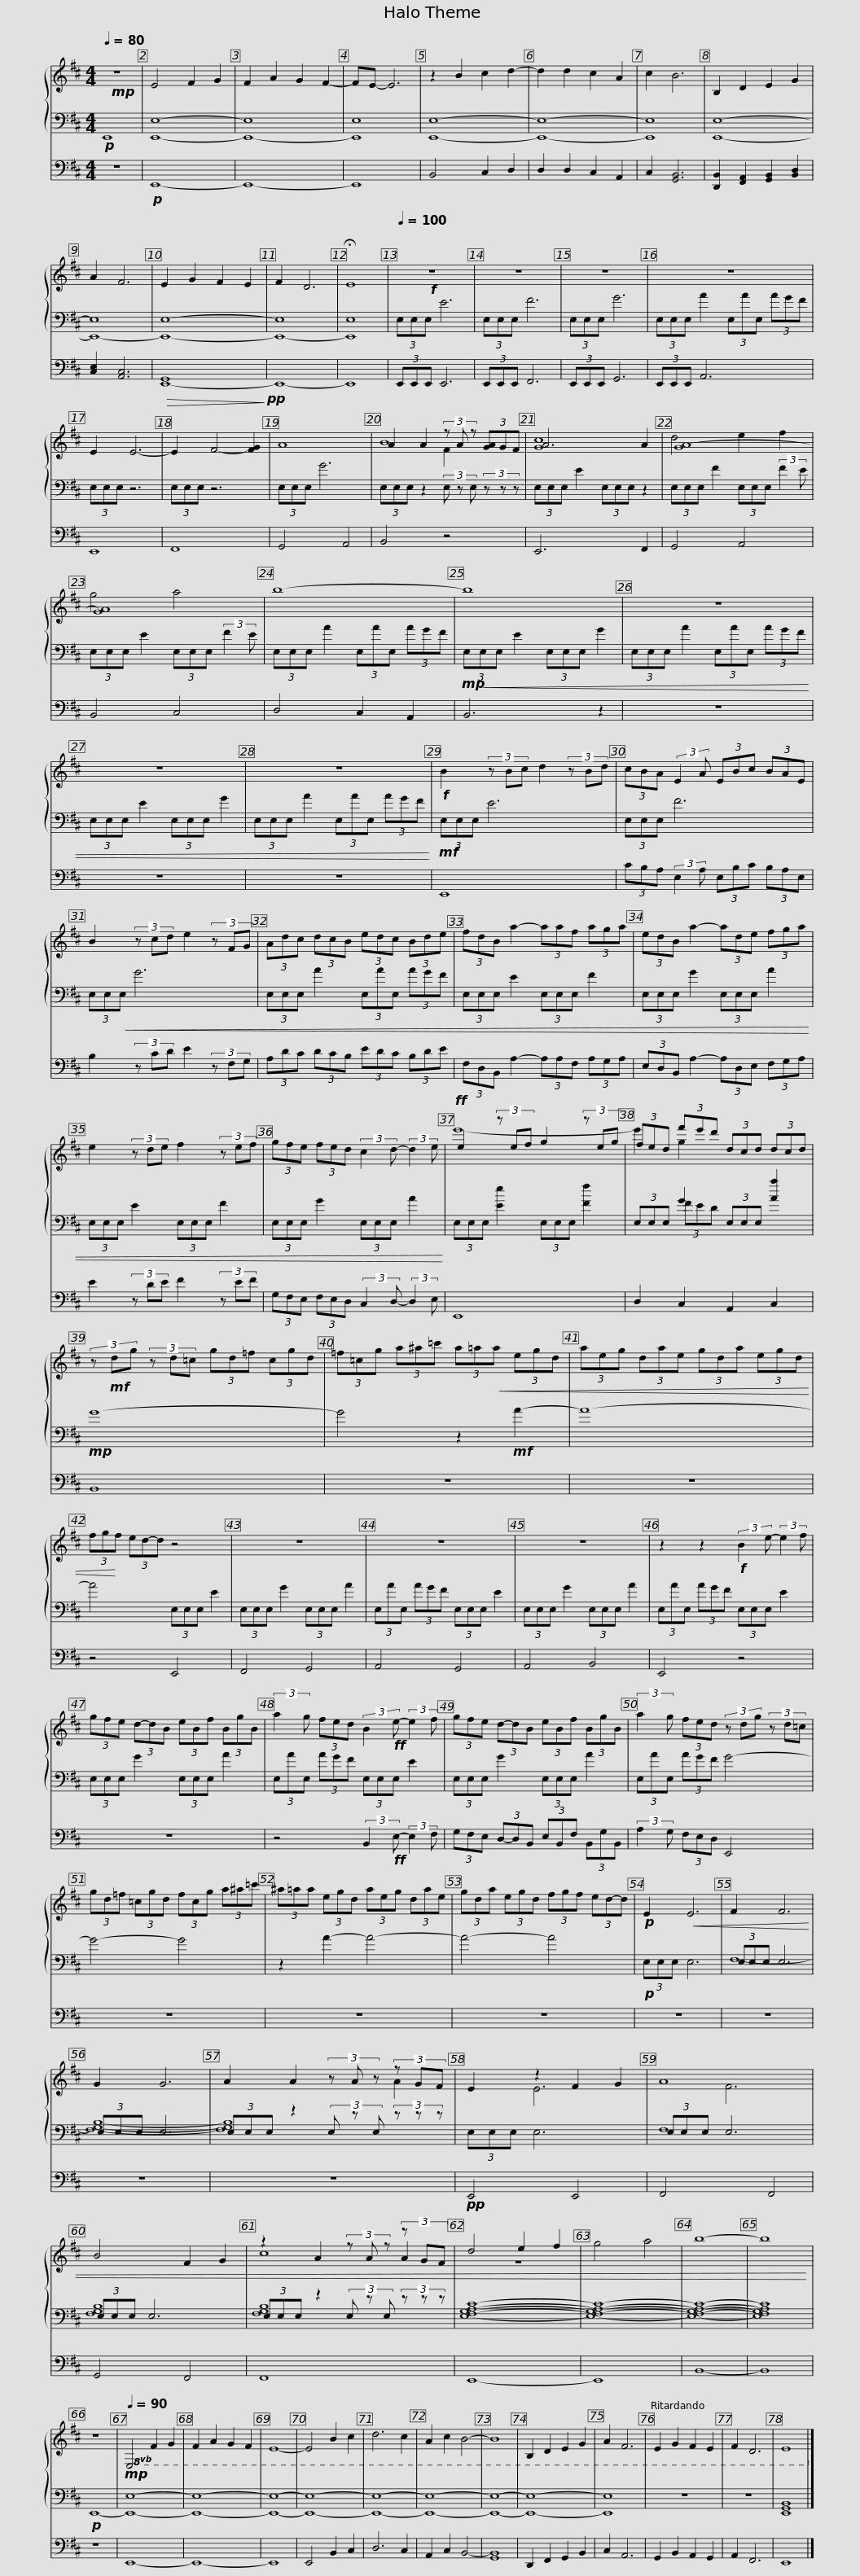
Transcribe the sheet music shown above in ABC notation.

X:1
%%score { ( 1 3 4 ) | ( 2 5 ) } 6
L:1/8
Q:1/4=80
M:4/4
I:linebreak $
K:D
V:1 treble
V:3 treble
V:4 treble
V:2 bass
V:5 bass
V:6 bass
V:1
!mp! z8 | E4 F2 G2 | F2 A2 G2 F2- | FE- E6 | z2 B2 c2 d2- | %5
 d2 d2 c2 A2 | c2 B6 | B,2 D2 E2 G2 | A2 F6 |$ E2 G2 F2 E2 | %10
 F2 D6 | !fermata!E8 |!f![Q:1/4=100] z8 | z8 | z8 | %15
 z8 |$ E2 E6- | E2 F4- [FG]2 | A8 | A2 A2 (3z A z (3[GA]GF | %20
 A6 A2 |$ [GA-]8 | [GA]8 | b8- | b8 |$ %25
 z8 | z8 | z8 |!f! B2 (3z Bc d2 (3z Bd |$ (3cBA (3:2:2E2 A (3EBc (3BAE | %30
 B2 (3z cd e2 (3z FG | (3Adc (3dcB (3edc (3Bde |$ (3fdB a2- (3aaf (3aga | (3edB a2- (3ade (3fga | e2 (3z de f2 (3z ef |$ %35
 (3gfe (3fed (3:2:2c2 d- (3:2:2d2 e |!ff! e2 (3z ef g2 (3z eg | (3fed (3f'e'd' (3dcd (3dcd |$ (3z!mf! dg (3z d=c (3gd=f (3cgd | (3=f=cg (3a^a=c' (3a=a!<(!a (3egd | %40
 (3aeg (3dae (3gda (3egd |$ (3fg!<)!f (3ed-d z4 | z8 | z8 | z8 |$ %45
 z2 z2!f! (3:2:2B2 e- (3:2:2e2 f | (3gfe (3d-dB (3eBf (3BgB | (3:2:2a2 g (3fed (3:2:2B2!ff! e- (3:2:2e2 f |$ (3gfe (3d-dB (3eBf (3BgB | (3:2:2a2 g (3fed (3z dg (3z d=c | %50
 (3gd=f (3=cgd (3fcg (3a^a=c' |$ (3^a=aa (3egd (3aeg (3dae | (3gda (3egd (3fgf (3ed-d |!p! E2!<(! E6 | F2 F6 | %55
 G2 G6 |$ A2 A2 (3z A z (3z GF | E2 z2 F2 G2 | A8 | B4 F2 G2 |$ %60
 z2 A2 (3z A z (3z GF | d4 e2 f2 | g4 a4 | b8- | b8!<)! | %65
 z8 |!mp![Q:1/4=90]!8vb(! E,4 F,2 G,2 | F,2 A,2 G,2 F,2 | E,8- |$ E,4 B,2 C2 | %70
 D6 C2 | A,2 C2 B,4- | B,8 | B,,2 D,2 E,2 G,2 | A,2 F,6 | %75
 E,2 G,2 F,2 E,2 | F,2 D,6 | E,8!8vb)! |] %78
V:2
!p! E,,8 | [E,,E,]8- | [E,,-E,]8 | [E,,E,]8 | [E,,E,]8- | %5
 [E,,E,]8- | [E,,E,]8 | [E,,E,]8- | [E,,-E,]8 |$ [E,,E,]8- | %10
 [E,,-E,]8 | [E,,E,]8 | (3E,E,E, E6 | (3E,E,E, F6 | (3E,E,E, G6 | %15
 (3E,E,E, A2 (3E,AE, (3AGF |$ (3E,E,E, z6 | (3E,E,E, z6 | (3E,E,E, G6 | (3E,E,E, z2 (3E, z E, (3z z z | %20
 (3E,E,E, E2 (3E,E,E, z2 |$ (3E,E,E, F2 (3E,E,E, (3:2:2F2 E | (3E,E,E, E2 (3E,E,E, (3:2:2F2 E | (3E,E,E, A2 (3E,AE, (3AGF |!mp!!<(! (3E,E,E, E2 (3E,E,E, G2 |$ %25
 (3E,E,E, A2 (3E,AE, (3AGF | (3E,E,E, E2 (3E,E,E, G2 | (3E,E,E, A2 (3E,AE, (3AGF!<)! |!mf! (3E,E,E, E6 |$ (3E,E,E, F6 | %30
 (3E,E,!<(!E, G6 | (3E,E,E, A2 (3E,AE, (3AGF |$ (3E,E,E, E2 (3E,E,E, F2 | (3E,E,E, G2 (3E,E,E, A2 | (3E,E,E, E2 (3E,E,E, F2 |$ %35
 (3E,E,E, G2 (3E,E,E, A2!<)! | (3E,E,E, [Ee]2 (3E,E,E, [Ff]2 | (3E,E,E, G2 (3E,E,E, [Aa]2 |$!mp! G8- | G4 z2!mf! A2- | %40
 A8- |$ A4 (3E,E,E, E2 | (3E,E,E, G2 (3E,E,E, A2 | (3E,AE, (3AGF (3E,E,E, E2 | (3E,E,E, G2 (3E,E,E, A2 |$ %45
 (3E,AE, (3AGF (3E,E,E, E2 | (3E,E,E, G2 (3E,E,E, A2 | (3E,AE, (3AGF (3E,E,E, E2 |$ (3E,E,E, G2 (3E,E,E, A2 | (3E,AE, (3AGF G4- | %50
 G4- G4 |$ z2 A2- A4- | A4- A4 |!p! (3E,E,E, E,6 | (3E,E,E, E,6 | %55
 (3E,E,E, E,6 |$ (3E,E,E, z2 (3E, z E, (3z z z | (3E,E,E, E,6 | (3E,E,E, E,6 | (3E,E,E, E,6 |$ %60
 (3E,E,E, z2 (3E, z E, (3z z z | [E,F,G,A,C]8- | [E,F,G,A,C]8- | [E,F,G,A,C]8- | [E,F,G,A,C]8 | %65
!p! E,,8- | [E,,E,]8- | [E,,E,]8- | [E,,E,]8- |$ [E,,E,]8- | %70
 [E,,E,]8- | [E,,E,]8- | [E,,E,]8- | [E,,E,]8- | [E,,E,]8 | %75
 z8 | z8 | [E,,G,,B,,]8 |] %78
V:3
 x8 | x8 | x8 | x8 | x8 | %5
 x8 | x8 | x8 | x8 |$ x8 | %10
 x8 | x8 | x8 | x8 | x8 | %15
 x8 |$ x8 | x8 | x8 | B8 | %20
 [Gc]8 |$ d4 e2 f2 | g4 a4 | x8 | x8 |$ %25
 x8 | x8 | x8 | x8 |$ x8 | %30
 x8 | x8 |$ x8 | x8 | x8 |$ %35
 x8 | e'8- | e'2 g2 x4 |$ x8 | x8 | %40
 x8 |$ x8 | x8 | x8 | x8 |$ %45
 x8 | x8 | x8 |$ x8 | x8 | %50
 x8 |$ x8 | x8 | x8 | x8 | %55
 x8 |$ x6 A2 | x2 E6 | x2 F6 | x8 |$ %60
 x6 A2 | x8 | x8 | x8 | x8 | %65
 x8 |!8vb(! x8 | x8 | x8 |$ x8 | %70
 x8 | x8 | x8 | x8 | x8 | %75
 x8 | x8 | x8!8vb)! |] %78
V:4
 x8 | x8 | x8 | x8 | x8 | %5
 x8 | x8 | x8 | x8 |$ x8 | %10
 x8 | x8 | x8 | x8 | x8 | %15
 x8 |$ x8 | x8 | x8 | x4 F2 x2 | %20
 x8 |$ x8 | x8 | x8 | x8 |$ %25
 z8 | x8 | x8 | x8 |$ x8 | %30
 x8 | x8 |$ x8 | x8 | x8 |$ %35
 x8 | x8 | x8 |$ x8 | x8 | %40
 x8 |$ x8 | x8 | x8 | x8 |$ %45
 x8 | x8 | x8 |$ x8 | x8 | %50
 x8 |$ x8 | x8 | x8 | x8 | %55
 x8 |$ x8 | x8 | x8 | x8 |$ %60
 c8 | z8 | x8 | x8 | x8 | %65
 x8 |!8vb(! x8 | x8 | x8 |$ x8 | %70
 x8 | x8 | x8 | x8 | x8 | %75
 x8 | x8 | x8!8vb)! |] %78
V:5
 x8 | x8 | x8 | x8 | x8 | %5
 x8 | x8 | x8 | x8 |$ x8 | %10
 x8 | x8 | x8 | x8 | x8 | %15
 x8 |$ x8 | x8 | x8 | x8 | %20
 x8 |$ x8 | x8 | x8 | x8 |$ %25
 x8 | x8 | x8 | x8 |$ x8 | %30
 x8 | x8 |$ x8 | x8 | x8 |$ %35
 x8 | x8 | x2 (3FED x4 |$ x8 | x8 | %40
 x8 |$ x8 | x8 | x8 | x8 |$ %45
 x8 | x8 | x8 |$ x8 | x8 | %50
 x8 |$ x8 | x8 | x8 | F,8- | %55
 [F,G,B,]8- |$ [F,G,B,]8 | x8 | F,8 | [F,G,B,]8 |$ %60
 [F,G,B,]8 | x8 | x8 | x8 | x8 | %65
 x8 | x8 | x8 | x8 |$ x8 | %70
 x8 | x8 | x8 | x8 | x8 | %75
 x8 | x8 | x8 |] %78
V:6
 z8 |!p! E,,8- | E,,8- | E,,8 | B,,4 C,2 D,2 | %5
 D,2 D,2 C,2 A,,2 | C,2 [G,,B,,]6 | [D,,B,,]2 [F,,A,,]2 [G,,B,,]2 [B,,D,]2 | [C,E,]2 [A,,C,]6 |$!>(! [E,,-G,,]8!>)!!pp! | %10
 E,,8- | E,,8 | (3E,,E,,E,, E,,6 | (3E,,E,,E,, F,,6 | (3E,,E,,E,, G,,6 | %15
 (3E,,E,,E,, A,,6 |$ E,,8 | F,,8 | G,,4 A,,4 | B,,4 z4 | %20
 E,,6 F,,2 |$ G,,4 A,,4 | B,,4 C,4 | D,4 C,2 A,,2 | B,,6 z2 |$ %25
 z8 | z8 | z8 | E,,8 |$ (3CB,A, (3:2:2E,2 A, (3E,B,C (3B,A,E, | %30
 B,2 (3z CD E2 (3z F,G, | (3A,DC (3DCB, (3EDC (3B,DE |$ (3F,D,B,, A,2- (3A,A,F, (3A,G,A, | (3E,D,B,, A,2- (3A,D,E, (3F,G,A, | E2 (3z DE F2 (3z EF |$ %35
 (3G,F,E, (3F,E,D, (3:2:2C,2 D,- (3:2:2D,2 E, | E,,8 | D,2 C,2 A,,2 C,2 |$ B,,8 | z8 | %40
 z8 |$ z4 E,,4 | F,,4 G,,4 | A,,4 G,,4 | A,,4 B,,4 |$ %45
 E,,4 z4 | z8 | z4 (3:2:2B,,2!ff! E,- (3:2:2E,2 F, |$ (3G,F,E, (3D,-D,B,, (3E,B,,F, (3B,,G,B,, | (3:2:2A,2 G, (3F,E,D, E,,4 | %50
 z8 |$ z8 | z8 | z8 | z8 | %55
 z8 |$ z8 |!pp! E,,4 E,,4 | F,,4 F,,4 | G,,4 F,,4 |$ %60
 F,,8 | E,,8- | E,,8 | B,,8- | B,,8 | %65
 z8 | E,,8- | E,,8- | E,,8 |$ E,,4 B,,2 C,2 | %70
 D,6 C,2 | A,,2 C,2 B,,4- | [G,,B,,]8 | D,,2 F,,2 G,,2 B,,2 | C,2 A,,6 | %75
 G,,2 B,,2 A,,2 G,,2 | A,,2 F,,6 | E,,8 |] %78
